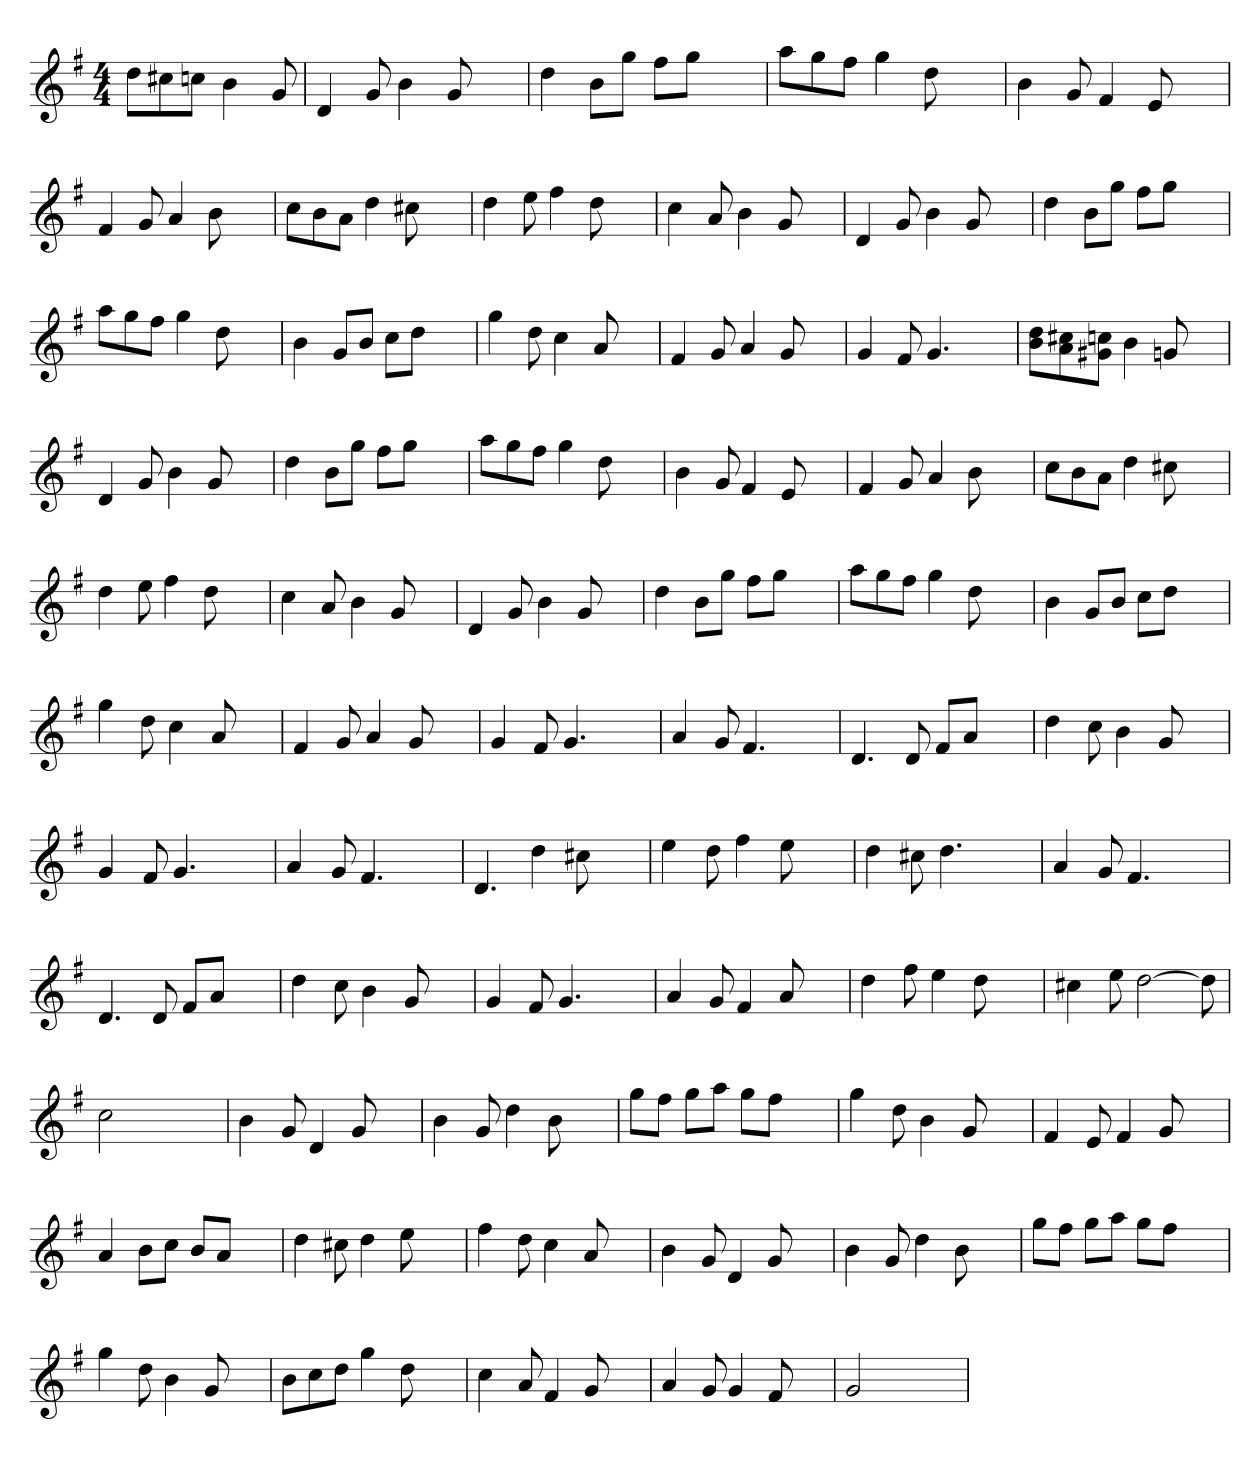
**kern
*part1
*staff1
*clefG2
*k[f#]
*G:
*M4/4
=1
8ddL
8cc#X
8ccnJ
4b
8g
=
4d
8g
4b
8g
4ryy
=
4dd
8bL
8ggJ
8ff#L
8ggJ
4ryy
=
8aaL
8gg
8ff#J
4gg
8dd
4ryy
=
4b
8g
4f#
8e
4ryy
=
4f#
8g
4a
8b
4ryy
=
8ccL
8b
8aJ
4dd
8cc#X
4ryy
=
4dd
8ee
4ff#
8dd
4ryy
=
4cc
8a
4b
8g
4ryy
=
4d
8g
4b
8g
4ryy
=
4dd
8bL
8ggJ
8ff#L
8ggJ
4ryy
=
8aaL
8gg
8ff#J
4gg
8dd
4ryy
=
4b
8gL
8bJ
8ccL
8ddJ
4ryy
=
4gg
8dd
4cc
8a
4ryy
=
4f#
8g
4a
8g
4ryy
=
4g
8f#
4.g
4ryy
=
8b 8ddL
8a 8cc#X
8g#X 8ccnJ
4b
8gn
4ryy
=
4d
8g
4b
8g
4ryy
=
4dd
8bL
8ggJ
8ff#L
8ggJ
4ryy
=
8aaL
8gg
8ff#J
4gg
8dd
4ryy
=
4b
8g
4f#
8e
4ryy
=
4f#
8g
4a
8b
4ryy
=
8ccL
8b
8aJ
4dd
8cc#X
4ryy
=
4dd
8ee
4ff#
8dd
4ryy
=
4cc
8a
4b
8g
4ryy
=
4d
8g
4b
8g
4ryy
=
4dd
8bL
8ggJ
8ff#L
8ggJ
4ryy
=
8aaL
8gg
8ff#J
4gg
8dd
4ryy
=
4b
8gL
8bJ
8ccL
8ddJ
4ryy
=
4gg
8dd
4cc
8a
4ryy
=
4f#
8g
4a
8g
4ryy
=
4g
8f#
4.g
4ryy
=
4a
8g
4.f#
4ryy
=
4.d
8d
8f#L
8aJ
4ryy
=
4dd
8cc
4b
8g
4ryy
=
4g
8f#
4.g
4ryy
=
4a
8g
4.f#
4ryy
=
4.d
4dd
8cc#X
4ryy
=
4ee
8dd
4ff#
8ee
4ryy
=
4dd
8cc#X
4.dd
4ryy
=
4a
8g
4.f#
4ryy
=
4.d
8d
8f#L
8aJ
4ryy
=
4dd
8cc
4b
8g
4ryy
=
4g
8f#
4.g
4ryy
=
4a
8g
4f#
8a
4ryy
=
4dd
8ff#
4ee
8dd
4ryy
=
4cc#X
8ee
[2dd
8dd]
=
2cc
2ryy
=
4b
8g
4d
8g
4ryy
=
4b
8g
4dd
8b
4ryy
=
8ggL
8ff#J
8ggL
8aaJ
8ggL
8ff#J
4ryy
=
4gg
8dd
4b
8g
4ryy
=
4f#
8e
4f#
8g
4ryy
=
4a
8bL
8ccJ
8bL
8aJ
4ryy
=
4dd
8cc#X
4dd
8ee
4ryy
=
4ff#
8dd
4cc
8a
4ryy
=
4b
8g
4d
8g
4ryy
=
4b
8g
4dd
8b
4ryy
=
8ggL
8ff#J
8ggL
8aaJ
8ggL
8ff#J
4ryy
=
4gg
8dd
4b
8g
4ryy
=
8bL
8cc
8ddJ
4gg
8dd
4ryy
=
4cc
8a
4f#
8g
4ryy
=
4a
8g
4g
8f#
4ryy
=
2g
2ryy
=
*-
